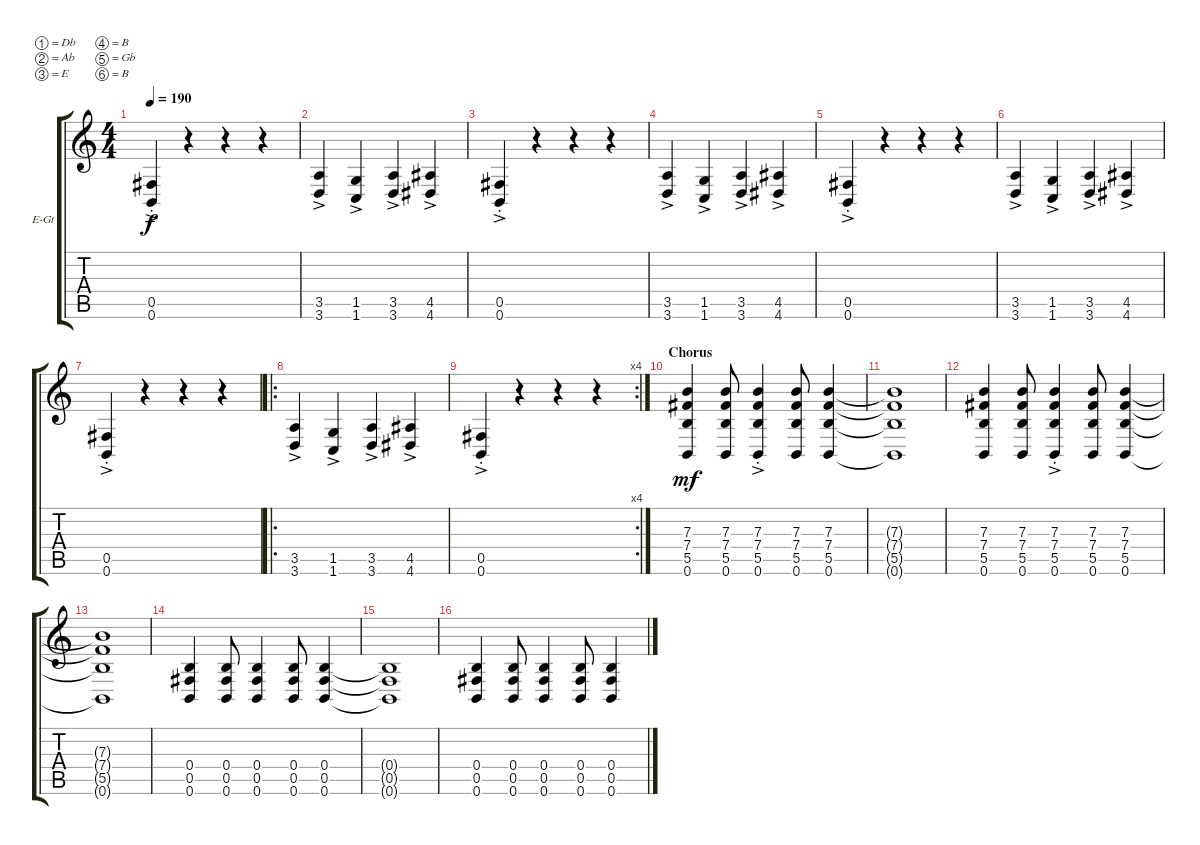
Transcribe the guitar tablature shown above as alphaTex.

\bracketExtendMode groupsimilarinstruments
\firstSystemTrackNameOrientation horizontal
\otherSystemsTrackNameOrientation horizontal
\track ("Will" "E-Gt") {instrument distortionguitar}
\staff {score tabs}
\tuning (Db4 Ab3 E3 B2 Gb2 B1)
\ts (4 4)
\tempo 190
\clef g2
\ks c
(0.5{ac st} 0.6{ac st}).4{dy f} r.4 r.4 r.4 |
(3.5{ac} 3.6{ac}).4 (1.5{ac} 1.6{ac}).4 (3.5{ac} 3.6{ac}).4 (4.5{ac} 4.6{ac}).4 |
(0.5{ac st} 0.6{ac st}).4 r.4 r.4 r.4 |
(3.5{ac} 3.6{ac}).4 (1.5{ac} 1.6{ac}).4 (3.5{ac} 3.6{ac}).4 (4.5{ac} 4.6{ac}).4 |
(0.5{ac st} 0.6{ac st}).4 r.4 r.4 r.4 |
(3.5{ac} 3.6{ac}).4 (1.5{ac} 1.6{ac}).4 (3.5{ac} 3.6{ac}).4 (4.5{ac} 4.6{ac}).4 |
(0.5{ac st} 0.6{ac st}).4 r.4 r.4 r.4 |
\ro
(3.5{ac} 3.6{ac}).4 (1.5{ac} 1.6{ac}).4 (3.5{ac} 3.6{ac}).4 (4.5{ac} 4.6{ac}).4 |
\rc 4
(0.5{ac st} 0.6{ac st}).4 r.4 r.4 r.4 |
\section ("" "Chorus")
(7.3 7.4 5.5 0.6).4{dy mf} (7.3 7.4 5.5 0.6).8 (7.3{ac st} 7.4 5.5 0.6).4 (7.3 7.4 5.5 0.6).8 (7.3 7.4 5.5 0.6).4 |
(7.3{t} 7.4{t} 5.5{t} 0.6{t}).1 |
(7.3 7.4 5.5 0.6).4 (7.3 7.4 5.5 0.6).8 (7.3{ac st} 7.4 5.5 0.6).4 (7.3 7.4 5.5 0.6).8 (7.3 7.4 5.5 0.6).4 |
(7.3{t} 7.4{t} 5.5{t} 0.6{t}).1 |
(0.4 0.5 0.6).4 (0.4 0.5 0.6).8 (0.4 0.5 0.6).4 (0.4 0.5 0.6).8 (0.4 0.5 0.6).4 |
(0.4{t} 0.5{t} 0.6{t}).1 |
(0.4 0.5 0.6).4 (0.4 0.5 0.6).8 (0.4 0.5 0.6).4 (0.4 0.5 0.6).8 (0.4 0.5 0.6).4
